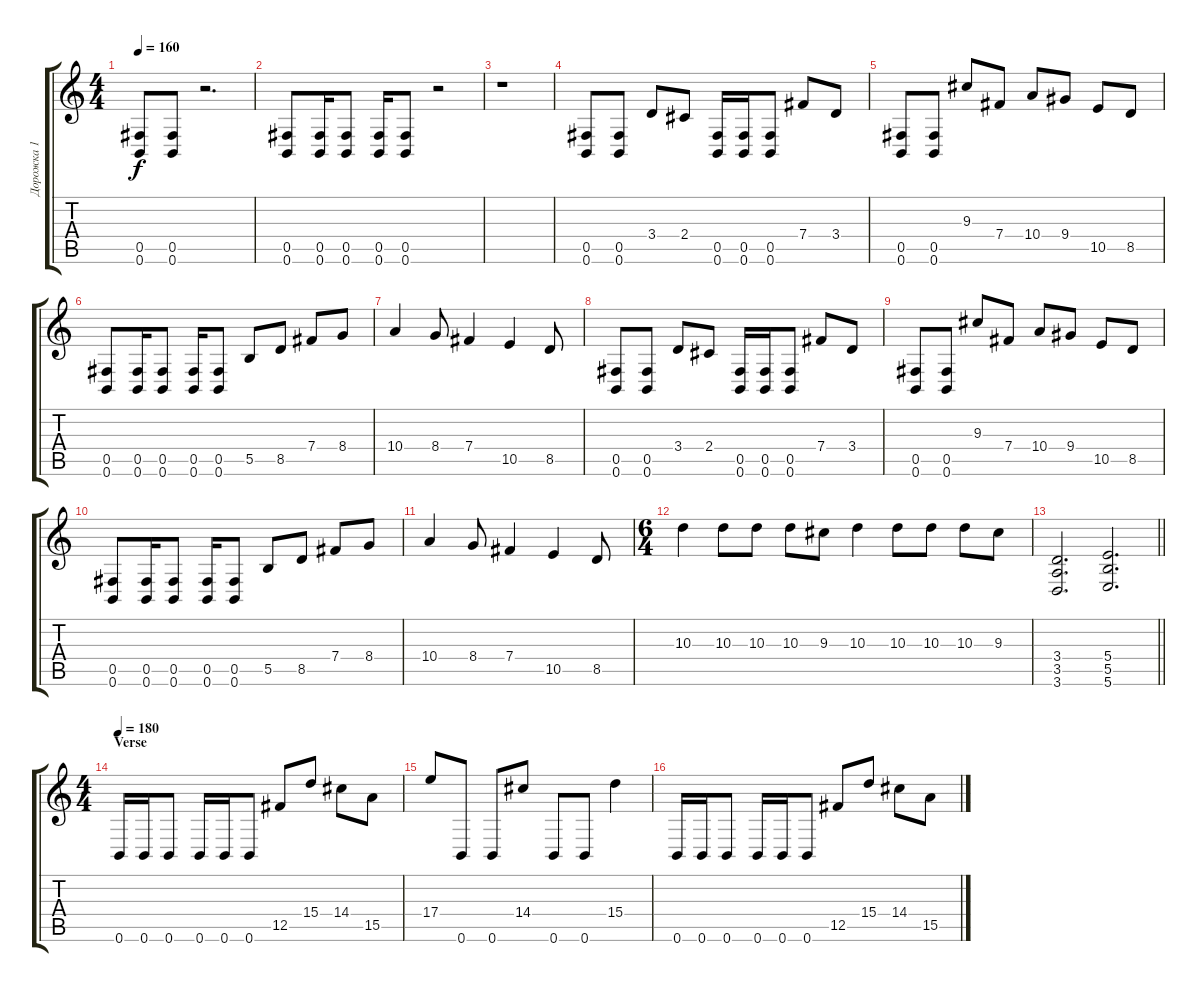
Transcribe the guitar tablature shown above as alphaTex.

\track ("Дорожка 1" "Дорожка 1") {instrument distortionguitar}
\staff {score tabs}
\tuning (Db4 Ab3 E3 B2 Gb2 B1) {hide}
\ts (4 4)
\tempo 160
\clef g2
\ks c
(0.5 0.6).8{dy f} (0.5 0.6).8 r.2{d} |
(0.5 0.6).8 (0.5 0.6).16 (0.5 0.6).8 (0.5 0.6).16 (0.5 0.6).8 r.2 |
r.1 |
(0.5 0.6).8 (0.5 0.6).8 3.4.8 2.4.8 (0.5 0.6).16 (0.5 0.6).16 (0.5 0.6).8 7.4.8 3.4.8 |
(0.5 0.6).8 (0.5 0.6).8 9.3.8 7.4.8 10.4.8 9.4.8 10.5.8 8.5.8 |
(0.5 0.6).8 (0.5 0.6).16 (0.5 0.6).8 (0.5 0.6).16 (0.5 0.6).8 5.5.8 8.5.8 7.4.8 8.4.8 |
10.4.4 8.4.8 7.4.4 10.5.4 8.5.8 |
(0.5 0.6).8 (0.5 0.6).8 3.4.8 2.4.8 (0.5 0.6).16 (0.5 0.6).16 (0.5 0.6).8 7.4.8 3.4.8 |
(0.5 0.6).8 (0.5 0.6).8 9.3.8 7.4.8 10.4.8 9.4.8 10.5.8 8.5.8 |
(0.5 0.6).8 (0.5 0.6).16 (0.5 0.6).8 (0.5 0.6).16 (0.5 0.6).8 5.5.8 8.5.8 7.4.8 8.4.8 |
10.4.4 8.4.8 7.4.4 10.5.4 8.5.8 |
\ts (6 4)
10.3.4 10.3.8 10.3.8 10.3.8 9.3.8 10.3.4 10.3.8 10.3.8 10.3.8 9.3.8 |
\barLineRight lightlight
(3.4 3.5 3.6).2{d} (5.4 5.5 5.6).2{d} |
\ts (4 4)
\section ("" "Verse")
\tempo 180
0.6.16 0.6.16 0.6.8 0.6.16 0.6.16 0.6.8 12.5.8 15.4.8 14.4.8 15.5.8 |
17.4.8 0.6.8 0.6.8 14.4.8 0.6.8 0.6.8 15.4.4 |
0.6.16 0.6.16 0.6.8 0.6.16 0.6.16 0.6.8 12.5.8 15.4.8 14.4.8 15.5.8
